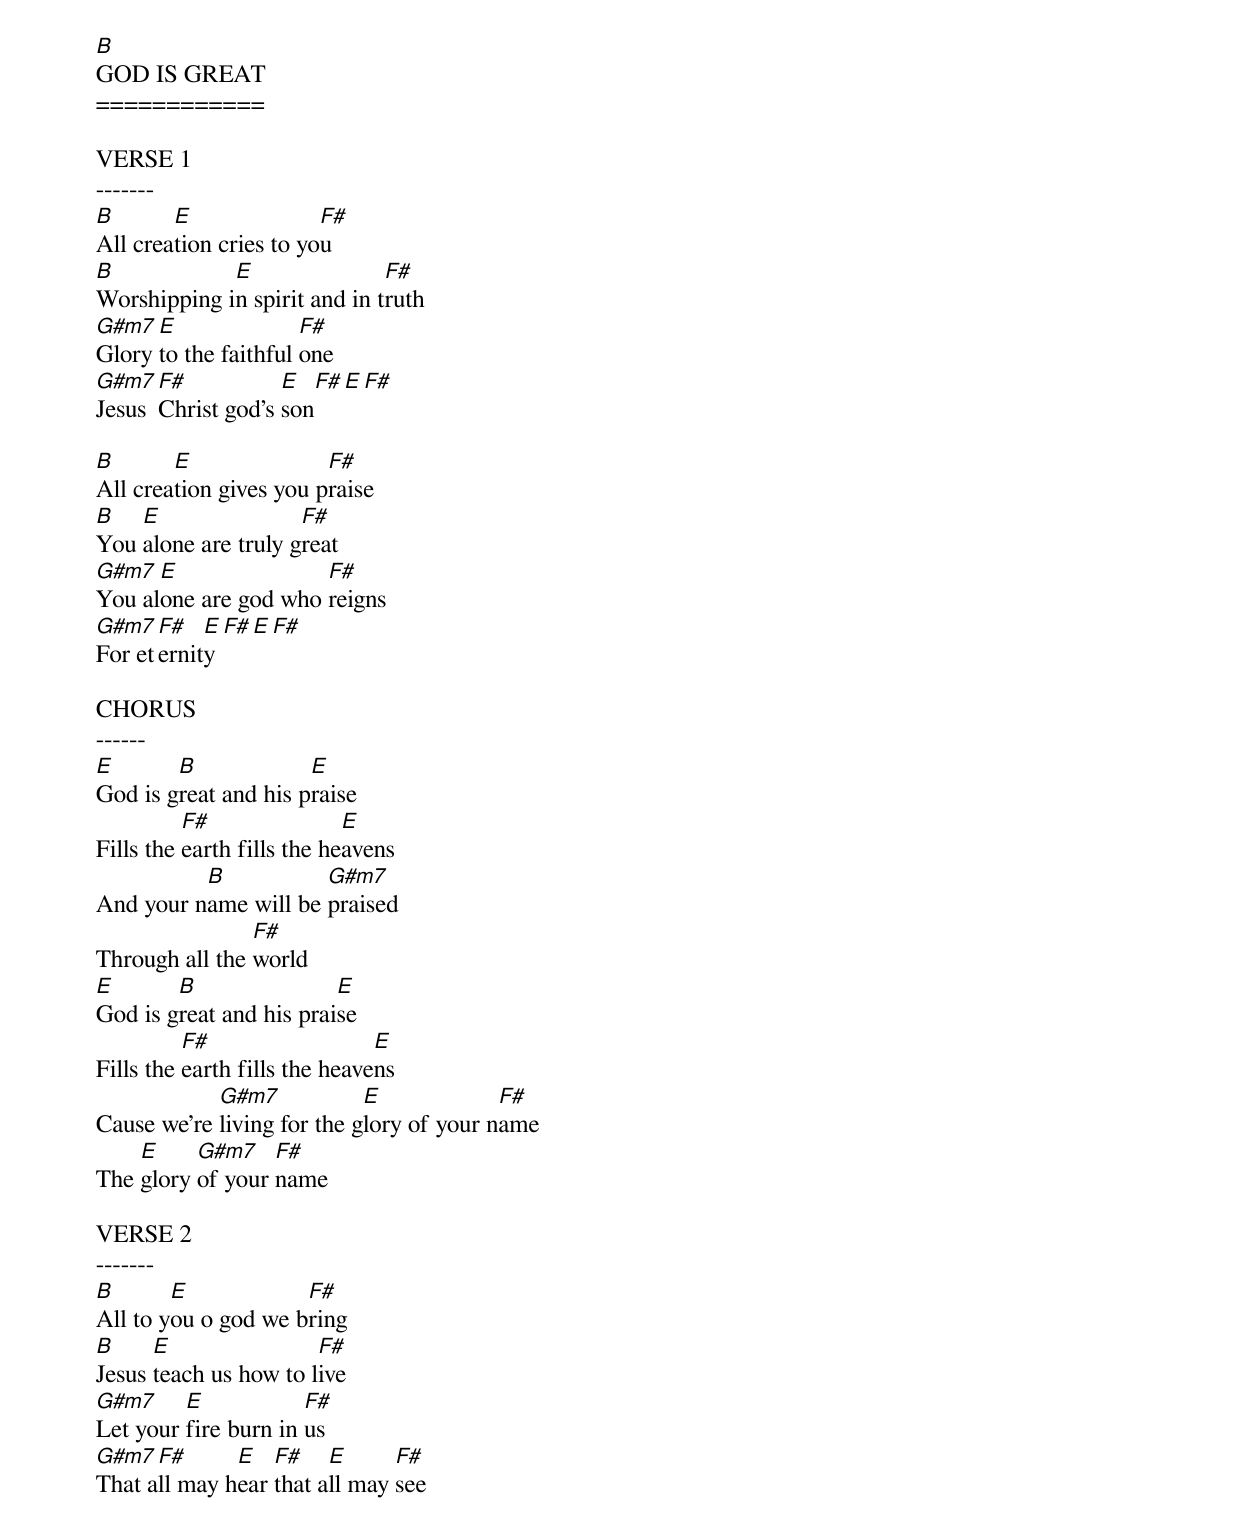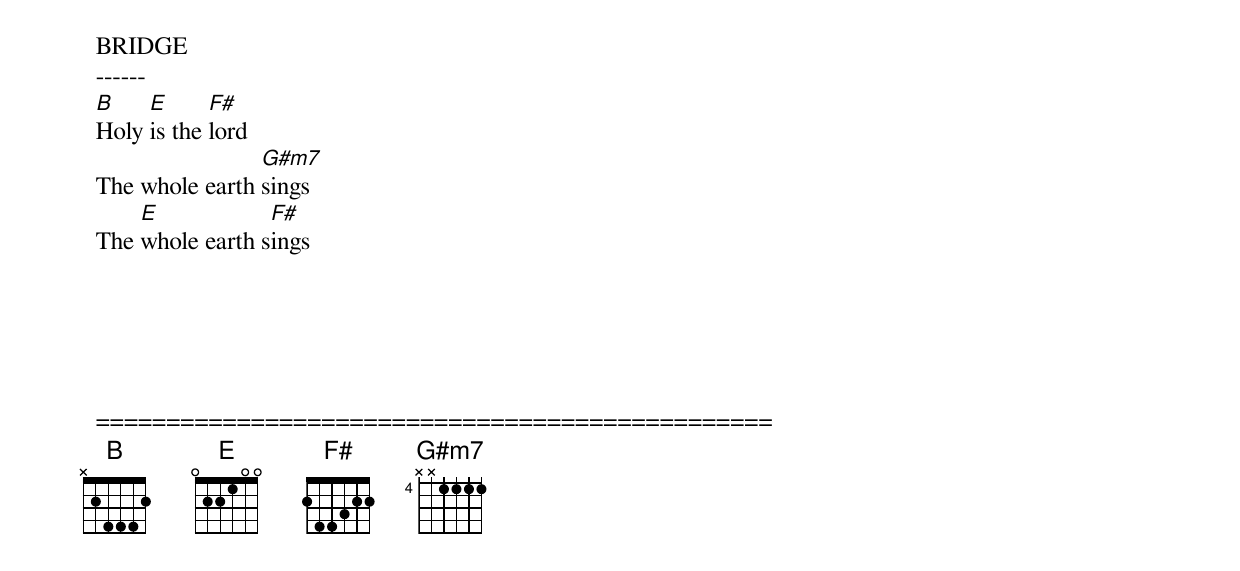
  B
  GOD IS GREAT
  ============

  VERSE 1
  -------
  B       E               F#
  All creation cries to you
  B            E                F#
  Worshipping in spirit and in truth
  G#m7  E               F#
  Glory to the faithful one
  G#m7  F#           E   F#   E   F#
  Jesus Christ god’s son

  B       E               F#
  All creation gives you praise
  B   E                F#
  You alone are truly great
  G#m7  E               F#
  You alone are god who reigns
  G#m7  F#   E   F#   E   F#
  For eternity

  CHORUS
  ------
  E       B             E
  God is great and his praise
            F#                E
  Fills the earth fills the heavens
            B           G#m7
  And your name will be praised
                  F#
  Through all the world
  E       B                E
  God is great and his praise
            F#                   E
  Fills the earth fills the heavens
              G#m7            E             F#
  Cause we’re living for the glory of your name
      E     G#m7    F#
  The glory of your name

  VERSE 2
  -------
  B       E            F#
  All to you o god we bring
  B     E                F#
  Jesus teach us how to live
  G#m7     E            F#
  Let your fire burn in us
  G#m7  F#      E   F#    E      F#
  That all may hear that all may see


  BRIDGE
  ------
  B    E      F#
  Holy is the lord
                  G#m7
  The whole earth sings
      E            F#
  The whole earth sings






  ================================================
